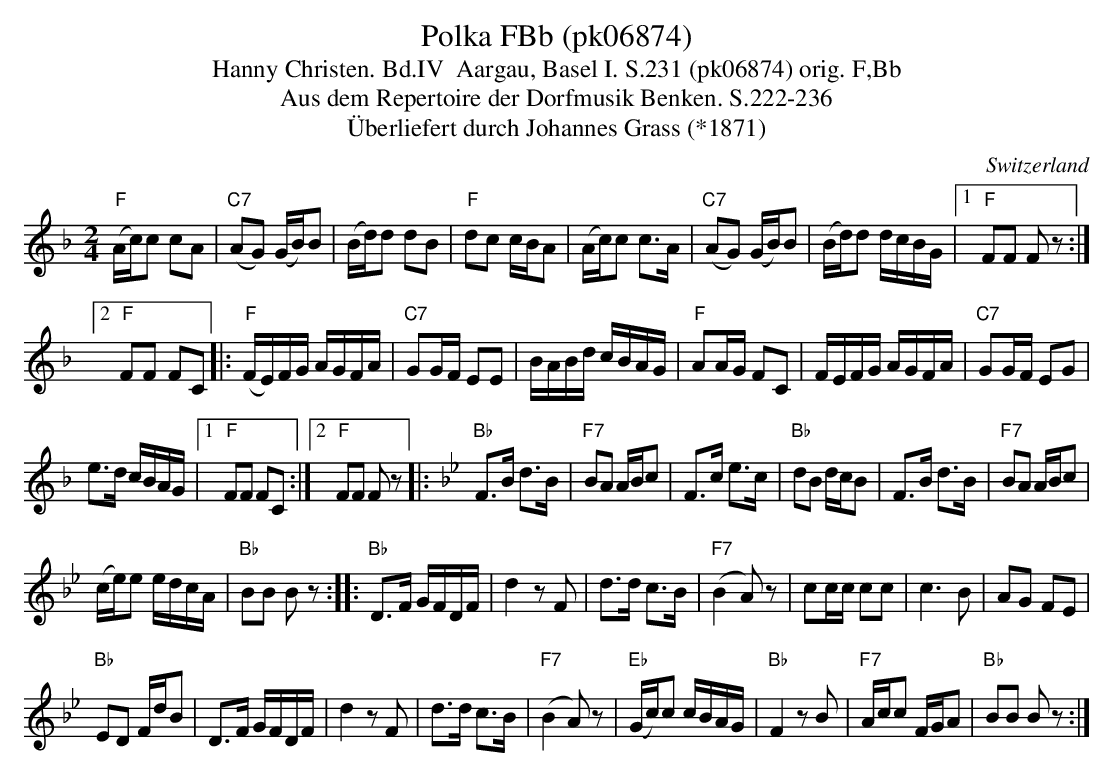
X:1
T:Polka FBb (pk06874)
T:Hanny Christen. Bd.IV  Aargau, Basel I. S.231 (pk06874) orig. F,Bb
T: Aus dem Repertoire der Dorfmusik Benken. S.222-236
T:Überliefert durch Johannes Grass (*1871)
M:2/4
L:1/8
O:Switzerland
K:F major
"F"(A/c/)c cA |  ("C7"AG) (G/B/)B | (B/d/)d dB | "F"dc c/B/A | (A/c/)c c>A |  ("C7"AG) (G/B/)B | (B/d/)d d/c/B/G/ |1 "F"FF Fz :|2
"F"FF FC |: ("F"F/E/)F/G/ A/G/F/A/ | "C7"GG/F/ EE | B/A/B/d/ c/B/A/G/ | "F"AA/G/ FC | F/E/F/G/ A/G/F/A/ | "C7"GG/F/ EG |
e>d c/B/A/G/ |1 "F"FF FC :|2 "F"FF Fz |: [K:Bb] "Bb"F>B d>B | "F7"BA A/B/c | F>c e>c | "Bb"dB d/c/B | F>B d>B | "F7"BA A/B/c |
(c/e/)e e/d/c/A/ | "Bb"BB Bz:: "Bb"D>F G/F/D/F/ | d2zF | d>d c>B | ("F7"B2A)z | cc/c/ cc | c3B | AG FE |
"Bb"ED F/d/B | D>F G/F/D/F/ | d2zF | d>d c>B | ("F7"B2A)z | ("Eb"G/c/)c c/B/A/G/ | "Bb"F2zB | "F7"A/c/c F/G/A | "Bb"BB Bz :|
